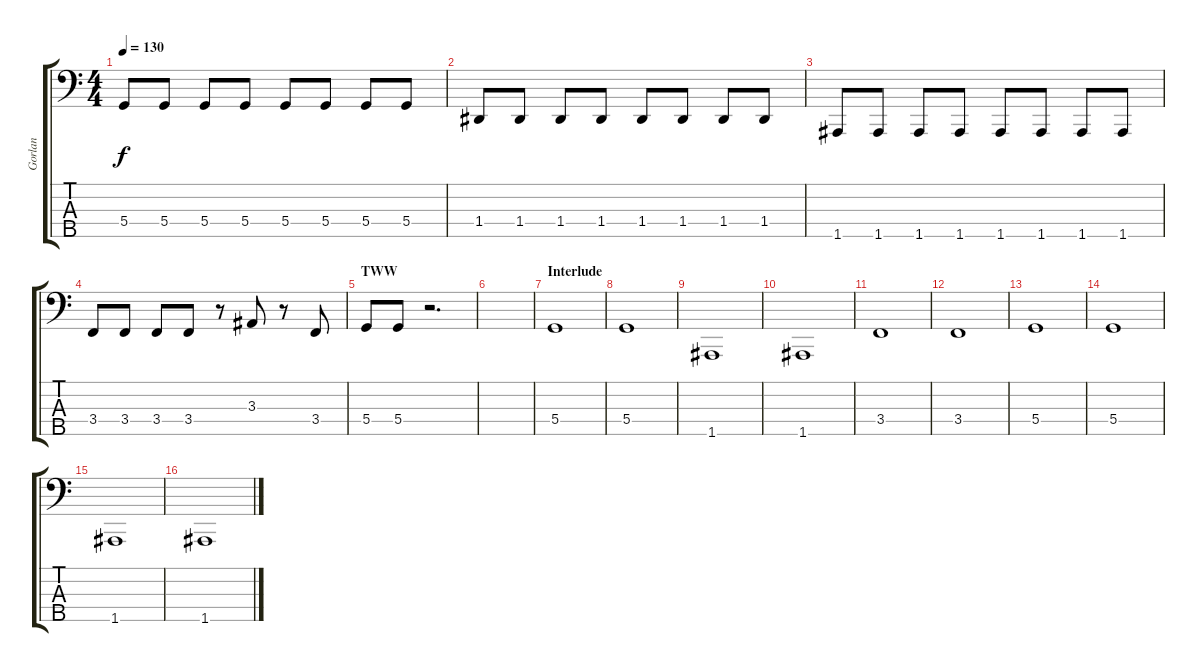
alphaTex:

\track ("Gorlan" "Gorlan") {instrument electricbasspick}
\staff {score tabs}
\tuning (F2 C2 G1 D1 A0) {hide}
\ts (4 4)
\tempo 130
\clef f4
\ks c
5.4.8{dy f} 5.4.8 5.4.8 5.4.8 5.4.8 5.4.8 5.4.8 5.4.8 |
1.4.8 1.4.8 1.4.8 1.4.8 1.4.8 1.4.8 1.4.8 1.4.8 |
1.5.8 1.5.8 1.5.8 1.5.8 1.5.8 1.5.8 1.5.8 1.5.8 |
3.4.8 3.4.8 3.4.8 3.4.8 r.8 3.3.8 r.8 3.4.8 |
\section ("" "TWW")
5.4.8 5.4.8 r.2{d} |
|
\section ("" "Interlude")
5.4.1 |
5.4.1 |
1.5.1 |
1.5.1 |
3.4.1 |
3.4.1 |
5.4.1 |
5.4.1 |
1.5.1 |
1.5.1
